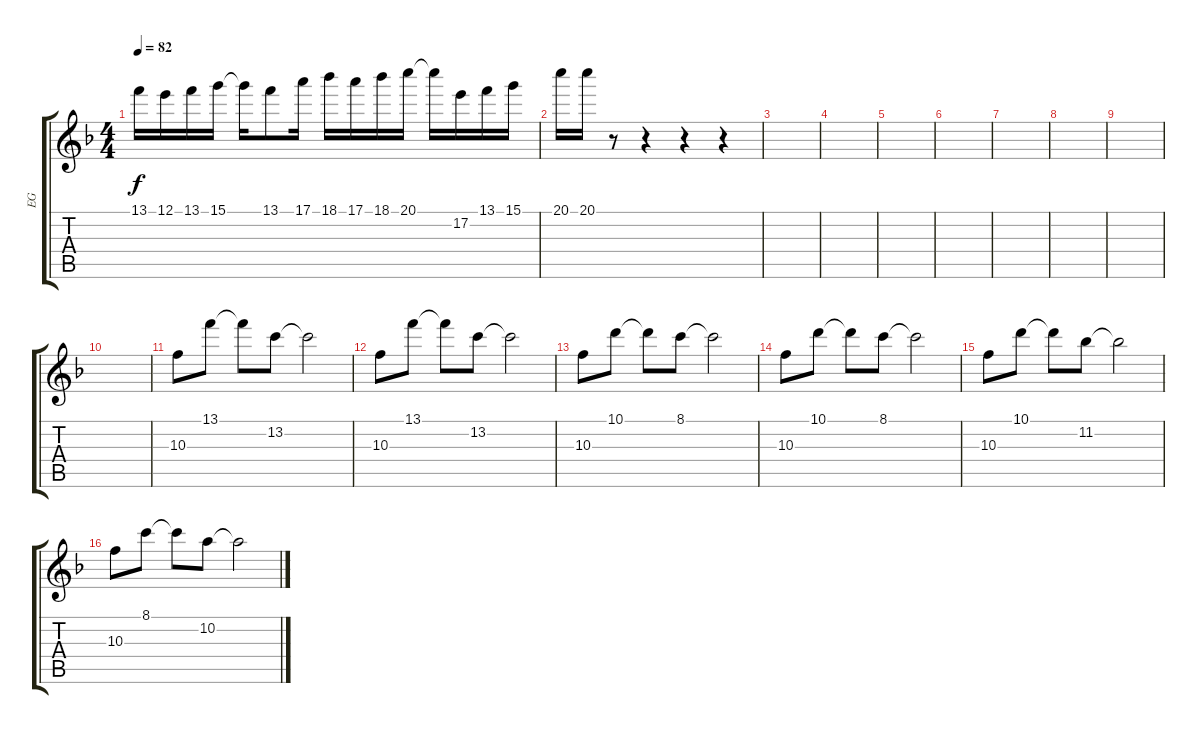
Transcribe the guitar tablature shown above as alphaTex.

\track ("EG" "EG") {instrument electricguitarjazz}
\staff {score tabs}
\tuning (E4 B3 G3 D3 A2 E2) {hide}
\ts (4 4)
\tempo 82
\clef g2
\ks f
13.1.16{dy f} 12.1.16 13.1.16 15.1.16 15.1{t}.16 13.1.8 17.1.16 18.1.16 17.1.16 18.1.16 20.1.16 20.1{t}.16 17.2.16 13.1.16 15.1.16 |
20.1.16 20.1.16 r.8 r.4 r.4 r.4 |
|
|
|
|
|
|
|
|
10.3.8 13.1.8 13.1{t}.8 13.2.8 13.2{t}.2 |
10.3.8 13.1.8 13.1{t}.8 13.2.8 13.2{t}.2 |
10.3.8 10.1.8 10.1{t}.8 8.1.8 8.1{t}.2 |
10.3.8 10.1.8 10.1{t}.8 8.1.8 8.1{t}.2 |
10.3.8 10.1.8 10.1{t}.8 11.2.8 11.2{t}.2 |
10.3.8 8.1.8 8.1{t}.8 10.2.8 10.2{t}.2
